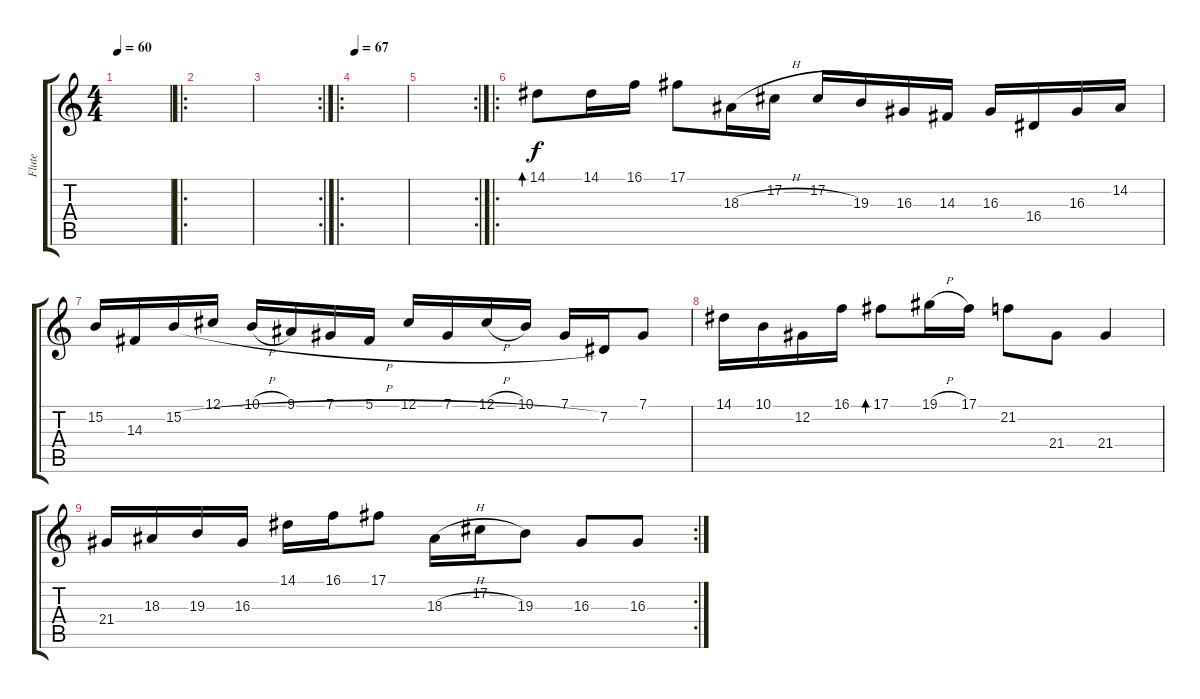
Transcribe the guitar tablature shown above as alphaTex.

\track ("Flute" "Flute") {instrument flute}
\staff {score tabs}
\tuning (Db4 Ab3 E3 B2 Gb2 Db2) {hide}
\ts (4 4)
\tempo 60
\clef g2
\ks c
|
\ro
|
\rc 2
|
\ro
\tempo 67
|
\rc 2
|
\ro
14.1.8{bd 120} 14.1.16 16.1.16 17.1.8 18.3{h}.16 17.2.16 17.2.16 19.3.16 16.3.16 14.3.16 16.3.16 16.4.16 16.3.16 14.2.16 |
15.2.16 14.3.16 15.2{h}.16 12.1.16 10.1{h}.16 9.1.16 7.1.16 5.1.16 12.1.16 7.1.16 12.1{h}.16 10.1.16 7.1.16 7.2.16 7.1.8 |
14.1.16 10.1.16 12.2.16 16.1.16 17.1.8{bd 120} 19.1{h}.16 17.1.16 21.2.8 21.4.8 21.4.4 |
\rc 2
21.4.16 18.3.16 19.3.16 16.3.16 14.1.16 16.1.16 17.1.8 18.3{h}.16 17.2.16 19.3.8 16.3.8 16.3.8
